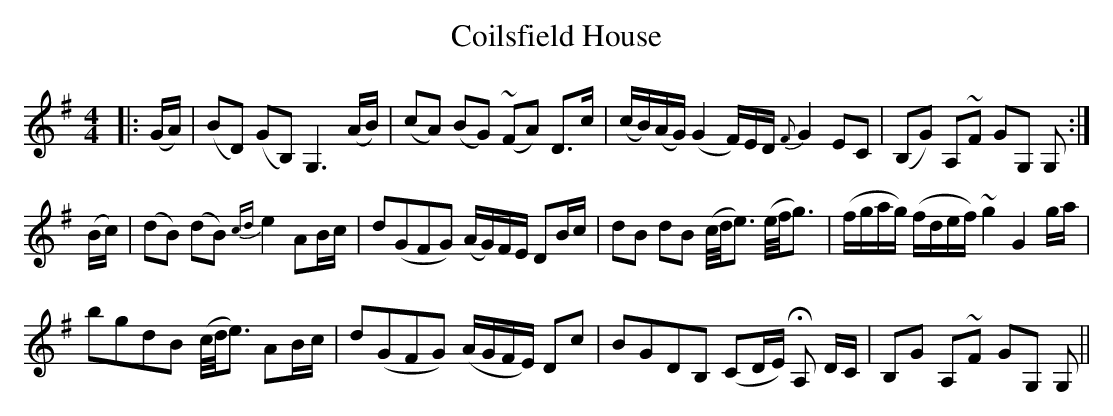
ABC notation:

X:1
T: Coilsfield House
M: 4/4
L: 1/8
K: Gmaj
|:(G/A/)|(BD) (GB,) G,3 (A/B/)|(cA) (BG) ~(FA) D>c|(c/B/)(A/G/) (G2F/)E/D/ {F}G2 EC|(B,G) A,~F GG, G,:|
(B/c/)|(dB) (dB) {cd}e2 AB/c/|d(GFG) (A/G/)F/E/ DB/c/|dB dB (c/4d/<e) (e/4f/<g)|(f/g/a/g/) (f/d/e/f/) ~g2 G2 g/a/|
bgdB (c/4d/<e) AB/c/|d(GFG) (A/G/F/E/) Dc|BGDB, (CD/E/) HA, D/C/|B,G A,~F GG, G,||
